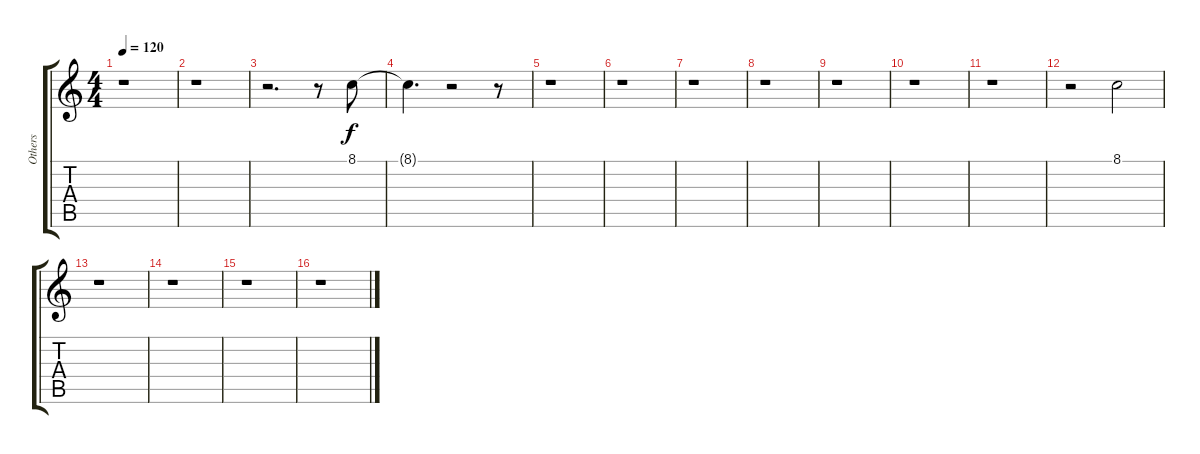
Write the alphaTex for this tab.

\track ("Others" "Others") {instrument seashore}
\staff {score tabs}
\tuning (E4 B3 G3 D3 A2 E2) {hide}
\ts (4 4)
\tempo 120
\clef g2
\ks c
r.1{dy f} |
r.1 |
r.2{d} r.8 8.1.8 |
8.1{t}.4{d} r.2 r.8 |
r.1 |
r.1 |
r.1 |
r.1 |
r.1 |
r.1 |
r.1 |
r.2 8.1.2 |
r.1 |
r.1 |
r.1 |
r.1
